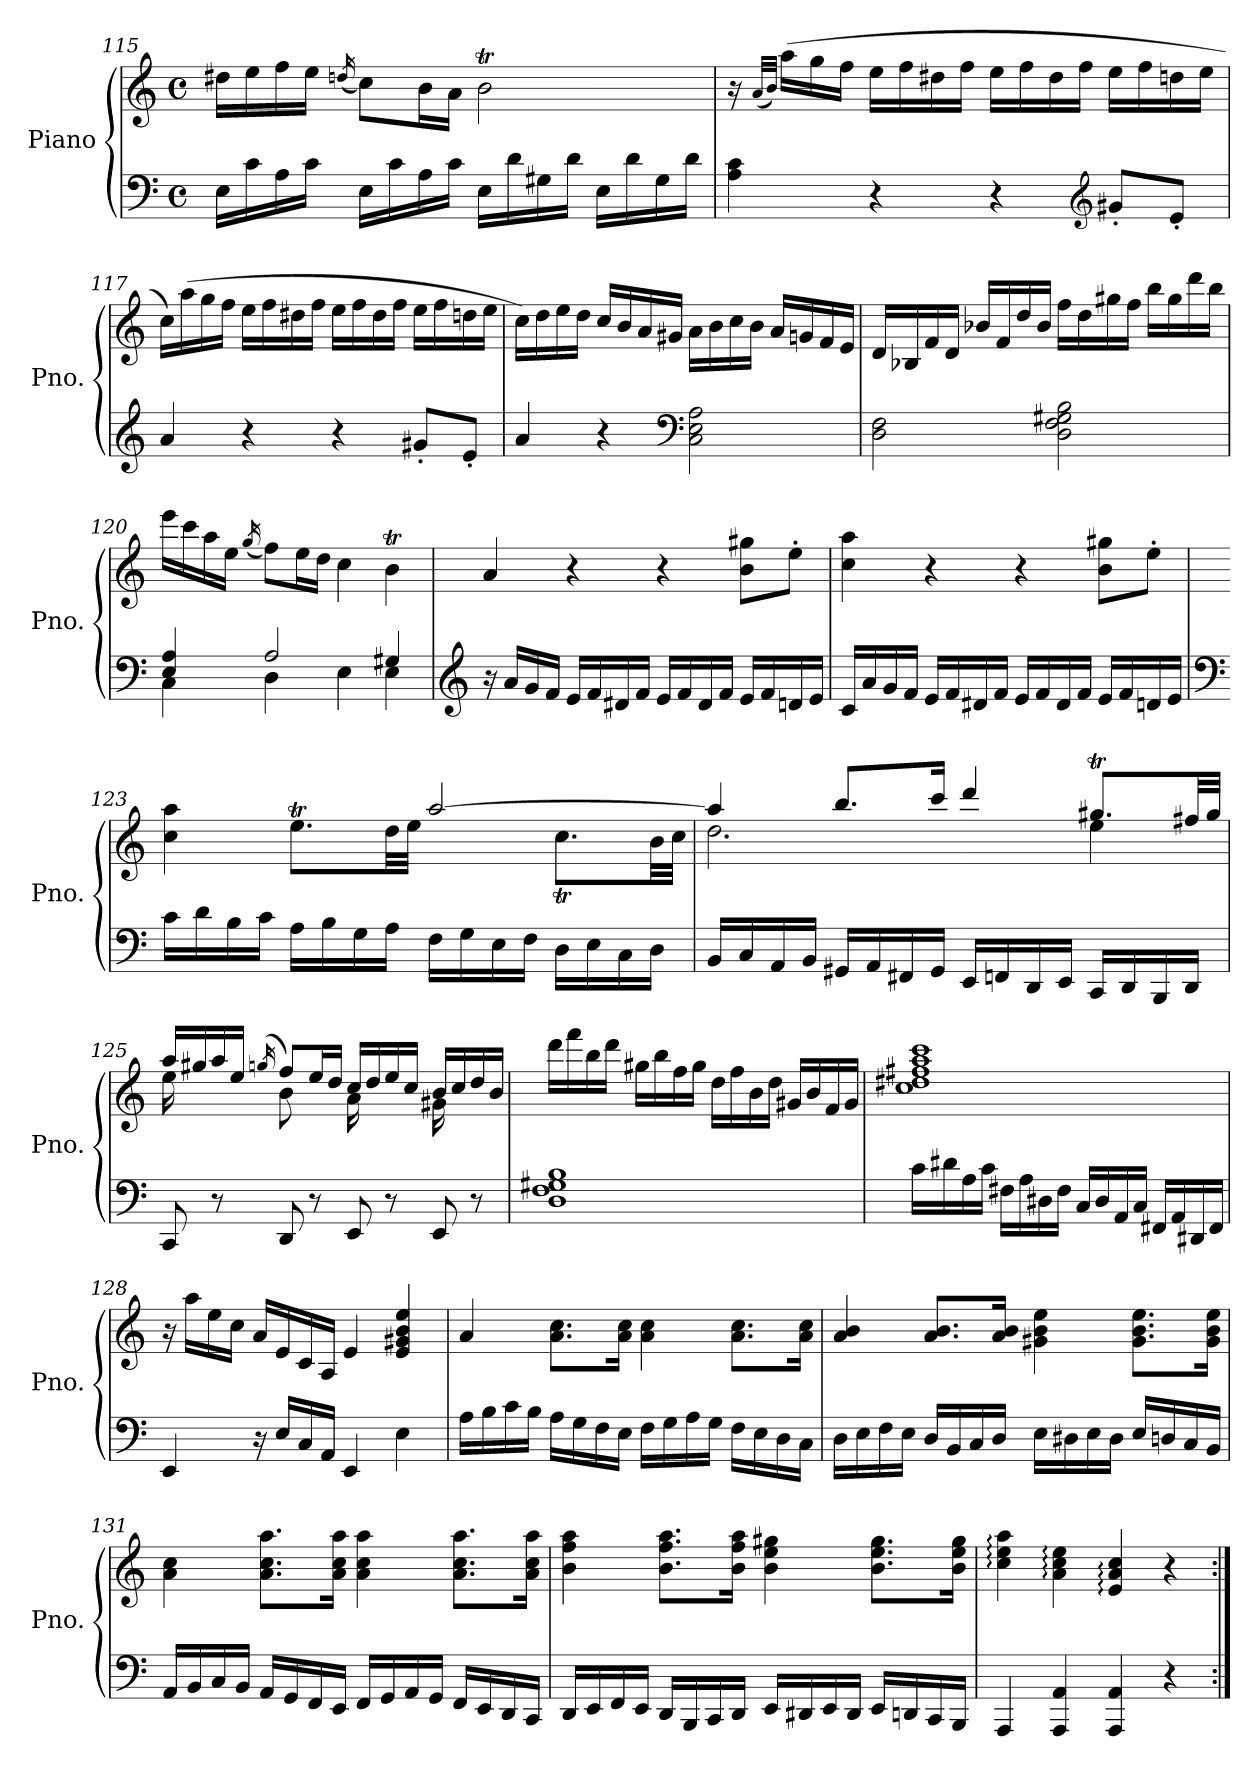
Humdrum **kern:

**kern	**kern
*part1	*part1
*staff2	*staff1
*I"Piano	*
*I'Pno.	*
*clefF4	*clefG2
*k[]	*k[]
*M4/4	*M4/4
*met(c)	*met(c)
=115	=115
16E\LL	16dd#X\LL
16c\	16ee\
16A\	16ff\
16c\JJ	16ee\JJ
.	(<16qddn/
16E\LL	8cc\L)
16c\	.
16A\	16b\L
16c\JJ	16a\JJ
16E\LL	2bt\
16d\	.
16G#X\	.
16d\JJ	.
16E\LL	.
16d\	.
16G#\	.
16d\JJ	.
=116	=116
4A\ 4c\	16r
.	(<32qa/LLL
.	32qb/JJJ)
.	(>16aa\LL
.	16gg\
.	16ff\JJ
4r	16ee\LL
.	16ff\
.	16dd#X\
.	16ff\JJ
4r	16ee\LL
.	16ff\
.	16dd#\
.	16ff\JJ
*clefG2	*
8g#X'/L	16ee\LL
.	16ff\
8e'/J	16ddn\
.	16ee\JJ
=117	=117
4a/	16cc\LL)
.	(>16aa\
.	16gg\
.	16ff\JJ
4r	16ee\LL
.	16ff\
.	16dd#X\
.	16ff\JJ
4r	16ee\LL
.	16ff\
.	16dd#\
.	16ff\JJ
8g#X'/L	16ee\LL
.	16ff\
8e'/J	16ddn\
.	16ee\JJ
=118	=118
4a/	16cc\LL)
.	16dd\
.	16ee\
.	16dd\JJ
4r	16cc/LL
.	16b/
.	16a/
.	16g#X/JJ
*clefF4	*
2C\ 2E\ 2A\	16a\LL
.	16b\
.	16cc\
.	16b\JJ
.	16a/LL
.	16gn/
.	16f/
.	16e/JJ
=119	=119
2D\ 2F\	16d/LL
.	16B-X/
.	16f/
.	16d/JJ
.	16b-X/LL
.	16f/
.	16dd/
.	16b-/JJ
2D\ 2F\ 2G#X\ 2B\	16ff\LL
.	16dd\
.	16gg#X\
.	16ff\JJ
.	16bb\LL
.	16gg#\
.	16ddd\
.	16bb\JJ
=120	=120
*^	*
4E/ 4A/	4C\	16eee\LL
.	.	16ccc\
.	.	16aa\
.	.	16ee\JJ
.	.	(<16qgg/
2A/	4D\	8ff\L)
.	.	16ee\L
.	.	16dd\JJ
.	4E\	4cc\
4G#X/	4E\	4bt\
*v	*v	*
=121	=121
*clefG2	*
16r	4a/
16a/LL	.
16g/	.
16f/JJ	.
16e/LL	4r
16f/	.
16d#X/	.
16f/JJ	.
16e/LL	4r
16f/	.
16d#/	.
16f/JJ	.
16e/LL	8b\ 8gg#X\L
16f/	.
16dn/	8ee'\J
16e/JJ	.
=122	=122
16c/LL	4cc\ 4aa\
16a/	.
16g/	.
16f/JJ	.
16e/LL	4r
16f/	.
16d#X/	.
16f/JJ	.
16e/LL	4r
16f/	.
16d#/	.
16f/JJ	.
16e/LL	8b\ 8gg#X\L
16f/	.
16dn/	8ee'\J
16e/JJ	.
=123	=123
*clefF4	*
*	*^
16c\LL	4cc\ 4aa\	2.ryy
16d\	.	.
16B\	.	.
16c\JJ	.	.
16A\LL	8.eet\L	.
16B\	.	.
16G\	.	.
16A\JJ	32dd\LL	.
.	32ee\JJJ	.
16F\LL	[2aa/	.
16G\	.	.
16E\	.	.
16F\JJ	.	.
16D\LL	.	8.ccT\L
16E\	.	.
16C\	.	.
16D\JJ	.	32b\LL
.	.	32cc\JJJ
=124	=124	=124
16BB/LL	4aa/]	2.dd\
16C/	.	.
16AA/	.	.
16BB/JJ	.	.
16GG#X/LL	8.bb/L	.
16AA/	.	.
16FF#X/	.	.
16GG#/JJ	16ccc/Jk	.
16EE/LL	4ddd/	.
16FFn/	.	.
16DD/	.	.
16EE/JJ	.	.
16CC/LL	8.gg#Xt/L	4ee\
16DD/	.	.
16BBB/	.	.
16DD/JJ	32ff#X/LL	.
.	32gg#/JJJ	.
=125	=125	=125
8CC/	16aa/LL	16ee\
.	16gg#X/	16ryy
8r	16aa/	8ryy
.	16ee/JJ	.
.	(<16qggn/	.
8DD/	8ff/L)	8b\
8r	16ee/L	8ryy
.	16dd/JJ	.
8EE/	16cc/LL	16a\
.	16dd/	16ryy
8r	16ee/	8ryy
.	16cc/JJ	.
8EE/	16b/LL	16g#X\
.	16cc/	16ryy
8r	16dd/	8ryy
.	16b/JJ	.
*	*v	*v
=126	=126
1D 1F 1G#X 1B	16ddd\LL
.	16fff\
.	16bb\
.	16ddd\JJ
.	16gg#X\LL
.	16bb\
.	16ff\
.	16gg#\JJ
.	16dd\LL
.	16ff\
.	16b\
.	16dd\JJ
.	16g#X/LL
.	16b/
.	16f/
.	16g#/JJ
=127	=127
16c\LL	1cc 1dd#X 1ff#X 1aa 1ccc
16d#X\	.
16A\	.
16c\JJ	.
16F#X\LL	.
16A\	.
16D#X\	.
16F#\JJ	.
16C/LL	.
16D#/	.
16AA/	.
16C/JJ	.
16FF#X/LL	.
16AA/	.
16DD#X/	.
16FF#/JJ	.
=128	=128
4EE/	16r
.	16aa\LL
.	16ee\
.	16cc\JJ
16r	16a/LL
16E/LL	16e/
16C/	16c/
16AA/JJ	16A/JJ
4EE/	4e/
4E\	4e/ 4g#X/ 4b/ 4ee/
=129	=129
16A\LL	4a/
16B\	.
16c\	.
16B\JJ	.
16A\LL	8.a\ 8.cc\L
16G\	.
16F\	.
16E\JJ	16a\ 16cc\Jk
16F\LL	4a\ 4cc\
16G\	.
16A\	.
16G\JJ	.
16F\LL	8.a\ 8.cc\L
16E\	.
16D\	.
16C\JJ	16a\ 16cc\Jk
=130	=130
16D\LL	4a/ 4b/
16E\	.
16F\	.
16E\JJ	.
16D/LL	8.a/ 8.b/L
16BB/	.
16C/	.
16D/JJ	16a/ 16b/Jk
16E\LL	4g#X\ 4b\ 4ee\
16D#X\	.
16E\	.
16D#\JJ	.
16E/LL	8.g#\ 8.b\ 8.ee\L
16Dn/	.
16C/	.
16BB/JJ	16g#\ 16b\ 16ee\Jk
=131	=131
16AA/LL	4a\ 4cc\
16BB/	.
16C/	.
16BB/JJ	.
16AA/LL	8.a\ 8.cc\ 8.aa\L
16GG/	.
16FF/	.
16EE/JJ	16a\ 16cc\ 16aa\Jk
16FF/LL	4a\ 4cc\ 4aa\
16GG/	.
16AA/	.
16GG/JJ	.
16FF/LL	8.a\ 8.cc\ 8.aa\L
16EE/	.
16DD/	.
16CC/JJ	16a\ 16cc\ 16aa\Jk
=132	=132
16DD/LL	4b\ 4ff\ 4aa\
16EE/	.
16FF/	.
16EE/JJ	.
16DD/LL	8.b\ 8.ff\ 8.aa\L
16BBB/	.
16CC/	.
16DD/JJ	16b\ 16ff\ 16aa\Jk
16EE/LL	4b\ 4ee\ 4gg#X\
16DD#X/	.
16EE/	.
16DD#/JJ	.
16EE/LL	8.b\ 8.ee\ 8.gg#\L
16DDn/	.
16CC/	.
16BBB/JJ	16b\ 16ee\ 16gg#\Jk
=133	=133
4AAA/	4cc\: 4ee\: 4aa\:
4AAA/ 4AA/	4a\: 4cc\: 4ee\:
4AAA/ 4AA/	4e/: 4a/: 4cc/:
4r	4r
=:|!	=:|!
*-	*-
